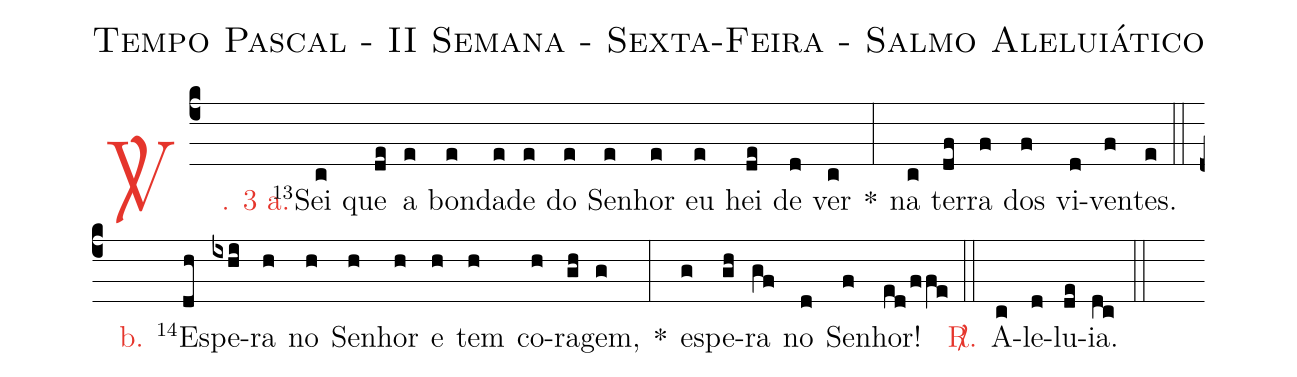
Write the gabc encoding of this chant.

name: Tempo Pascal - II Semana - Sexta-Feira - Salmo Aleluiático;
%%
(c4)

<c><sp>V/</sp>. 3 a.</c>() <v>\VSup{13}</v>Sei(c) que(de) a(e) bon(e)da(e)de(e) do(e) Se(e)nhor(e) eu(e) hei(de) de(d) ver(c) *(:)
na(c) ter(df)ra(f) dos(f) vi(d)ven(f)tes.(e)

(::)

<nlba><c>b.</c>() <v>\VSup{14}</v>Es</nlba>(dh)pe(ixhi)ra(h) no(h) Se(h)nhor(h) e(h) tem(h) co(h)ra(gh)gem,(g) *(:)
es(g)pe(gh)ra(gf) no(d) Se(f)nhor!(ed/ffe)

(::)

<nlba><c><sp>R/</sp>.</c>() A</nlba>(c)le(d)lu(de)ia.(dc)

(::)
